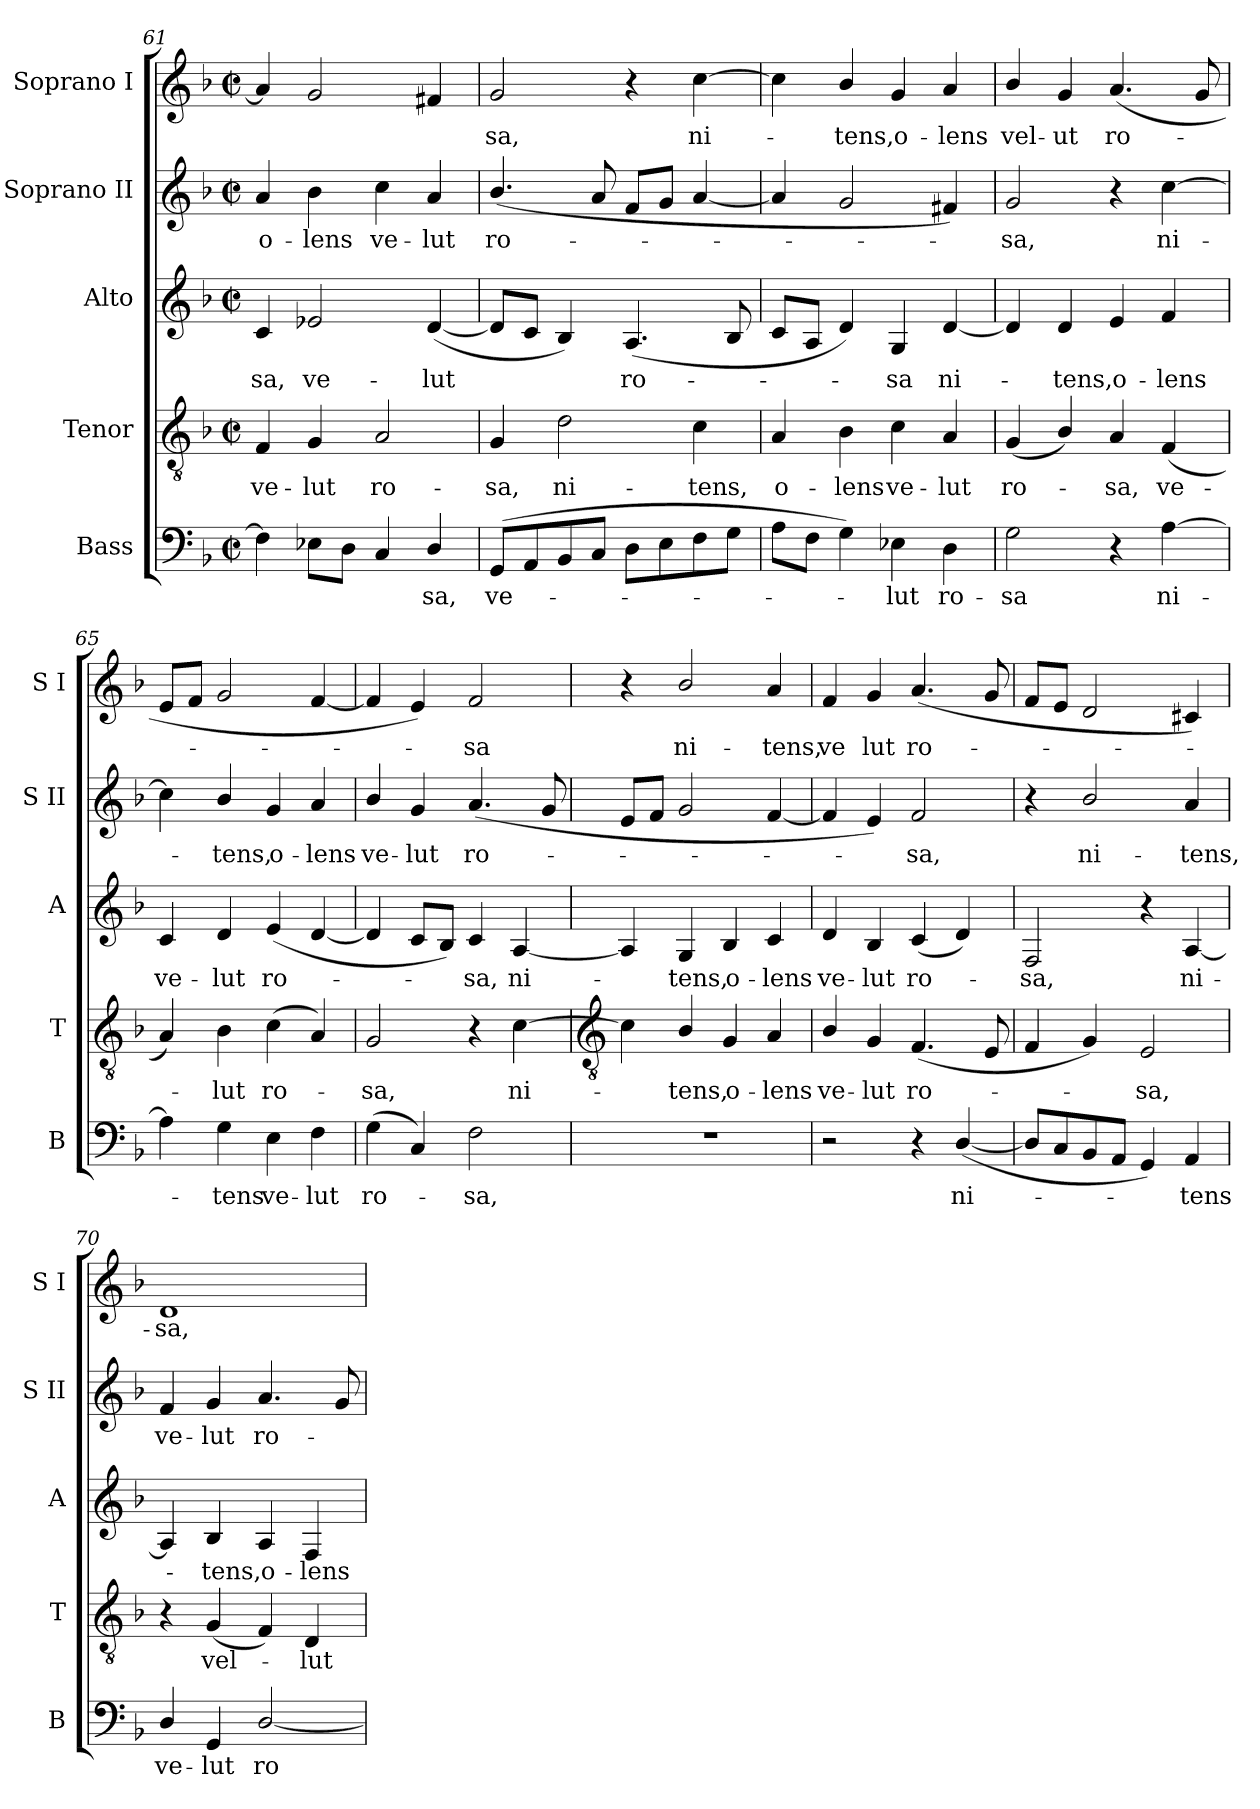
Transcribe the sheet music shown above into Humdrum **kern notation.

**kern	**text	**kern	**text	**kern	**text	**kern	**text	**kern	**text
*part5	*part5	*part4	*part4	*part3	*part3	*part2	*part2	*part1	*part1
*staff5	*staff5	*staff4	*staff4	*staff3	*staff3	*staff2	*staff2	*staff1	*staff1
*I"Bass	*	*I"Tenor	*	*I"Alto	*	*I"Soprano II	*	*I"Soprano I	*
*I'B	*	*I'T	*	*I'A	*	*I'S II	*	*I'S I	*
!!LO:LB:g=z
*clefF4	*	*clefGv2	*	*clefG2	*	*clefG2	*	*clefG2	*
*k[b-]	*	*k[b-]	*	*k[b-]	*	*k[b-]	*	*k[b-]	*
*F:	*	*F:	*	*F:	*	*F:	*	*F:	*
*M2/2	*	*M2/2	*	*M2/2	*	*M2/2	*	*M2/2	*
*met(c|)	*	*met(c|)	*	*met(c|)	*	*met(c|)	*	*met(c|)	*
=61	=61	=61	=61	=61	=61	=61	=61	=61	=61
!	!	!	!LO:LY:b	!	!LO:LY:b	!	!LO:LY:b	!	!
4F]	.	4F	ve-	4c	-sa,	4a	o-	4a]	.
!	!	!	!LO:LY:b	!	!LO:LY:b	!	!LO:LY:b	!	!
8E-XL	.	4G	-lut	2e-X	ve-	4b-	-lens	2g	.
8DJ	.	.	.	.	.	.	.	.	.
!	!	!	!LO:LY:b	!	!	!	!LO:LY:b	!	!
4C	.	2A	ro-	.	.	4cc	ve-	.	.
!	!LO:LY:b	!	!	!	!LO:LY:b	!	!LO:LY:b	!	!
4D/	sa,	.	.	(<[4d	-lut	4a	-lut	4f#X	.
=62	=62	=62	=62	=62	=62	=62	=62	=62	=62
!	!LO:LY:b	!	!LO:LY:b	!	!	!	!LO:LY:b	!	!LO:LY:b
(>8GGL	ve-	4G	-sa,	8dL]	.	(<4.b-/	ro-	2g	sa,
8AA	.	.	.	8cJ	.	.	.	.	.
!	!	!	!LO:LY:b	!	!	!	!	!	!
8BB-	.	2d	ni-	4B-)	.	.	.	.	.
8CJ	.	.	.	.	.	8a	.	.	.
!	!	!	!	!	!LO:LY:b	!	!	!	!
8DL	.	.	.	(<4.A	ro-	8fL	.	4r	.
8E	.	.	.	.	.	8gJ	.	.	.
!	!	!	!LO:LY:b	!	!	!	!	!	!LO:LY:b
8F	.	4c	-tens,	.	.	[4a	.	[4cc	ni-
8GJ	.	.	.	8B-	.	.	.	.	.
=63	=63	=63	=63	=63	=63	=63	=63	=63	=63
!	!	!	!LO:LY:b	!	!	!	!	!	!
8AL	.	4A	o-	8cL	.	4a]	.	4cc]	.
8FJ	.	.	.	8AJ	.	.	.	.	.
!	!	!	!LO:LY:b	!	!	!	!	!	!LO:LY:b
4G)	.	4B-	-lens	4d)	.	2g	.	4b-/	tens,
!	!LO:LY:b	!	!LO:LY:b	!	!LO:LY:b	!	!	!	!LO:LY:b
4E-X	lut	4c	ve-	4G	sa	.	.	4g	o-
!	!LO:LY:b	!	!LO:LY:b	!	!LO:LY:b	!	!	!	!LO:LY:b
4D	ro-	4A	-lut	[4d	ni-	4f#X)	.	4a	-lens
=64	=64	=64	=64	=64	=64	=64	=64	=64	=64
!	!LO:LY:b	!	!LO:LY:b	!	!	!	!LO:LY:b	!	!LO:LY:b
2G	-sa	(<4G	ro-	4d]	.	2g	sa,	4b-/	vel-
!	!	!	!	!	!LO:LY:b	!	!	!	!LO:LY:b
.	.	4B-/)	.	4d	tens,	.	.	4g	-ut
!	!	!	!LO:LY:b	!	!LO:LY:b	!	!	!	!LO:LY:b
4r	.	4A	sa,	4e	o-	4r	.	(<4.a	ro-
!	!LO:LY:b	!	!LO:LY:b	!	!LO:LY:b	!	!LO:LY:b	!	!
[4A	ni-	(<4F	ve-	4f	-lens	[4cc	ni-	.	.
.	.	.	.	.	.	.	.	8g	.
=65	=65	=65	=65	=65	=65	=65	=65	=65	=65
!	!	!	!	!	!LO:LY:b	!	!	!	!
4A]	.	4A)	.	4c	ve-	4cc]	.	8eL	.
.	.	.	.	.	.	.	.	8fJ	.
!	!LO:LY:b	!	!LO:LY:b	!	!LO:LY:b	!	!LO:LY:b	!	!
4G	tens	4B-	lut	4d	-lut	4b-/	tens,	2g	.
!	!LO:LY:b	!	!LO:LY:b	!	!LO:LY:b	!	!LO:LY:b	!	!
4E	ve-	(<4c	ro-	(<4e	ro-	4g	o-	.	.
!	!LO:LY:b	!	!	!	!	!	!LO:LY:b	!	!
4F	-lut	4A)	.	[4d	.	4a	-lens	[4f	.
=66	=66	=66	=66	=66	=66	=66	=66	=66	=66
!	!LO:LY:b	!	!LO:LY:b	!	!	!	!LO:LY:b	!	!
(<4G	ro-	2G	sa,	4d]	.	4b-/	ve-	4f]	.
!	!	!	!	!	!	!	!LO:LY:b	!	!
4C)	.	.	.	8cL	.	4g	-lut	4e)	.
.	.	.	.	8B-J)	.	.	.	.	.
!	!LO:LY:b	!	!	!	!LO:LY:b	!	!LO:LY:b	!	!LO:LY:b
2F	sa,	4r	.	4c	sa,	(<4.a	ro-	2f	sa
!	!	!	!LO:LY:b	!	!LO:LY:b	!	!	!	!
.	.	[4c	ni-	[4A	ni-	.	.	.	.
.	.	.	.	.	.	8g	.	.	.
!!LO:LB:g=z
=67	=67	=67	=67	=67	=67	=67	=67	=67	=67
*	*	*clefGv2	*	*	*	*	*	*	*
1r	.	4c]	.	4A]	.	8eL	.	4r	.
.	.	.	.	.	.	8fJ	.	.	.
!	!	!	!LO:LY:b	!	!LO:LY:b	!	!	!	!LO:LY:b
.	.	4B-/	tens,	4G	tens,	2g	.	2b-/	ni-
!	!	!	!LO:LY:b	!	!LO:LY:b	!	!	!	!
.	.	4G	o-	4B-	o-	.	.	.	.
!	!	!	!LO:LY:b	!	!LO:LY:b	!	!	!	!LO:LY:b
.	.	4A	-lens	4c	-lens	[4f	.	4a	-tens,
=68	=68	=68	=68	=68	=68	=68	=68	=68	=68
!	!	!	!LO:LY:b	!	!LO:LY:b	!	!	!	!LO:LY:b
2r	.	4B-/	ve-	4d	ve-	4f]	.	4f	ve
!	!	!	!LO:LY:b	!	!LO:LY:b	!	!	!	!LO:LY:b
.	.	4G	-lut	4B-	-lut	4e)	.	4g	lut
!	!	!	!LO:LY:b	!	!LO:LY:b	!	!LO:LY:b	!	!LO:LY:b
4r	.	(<4.F	ro-	(<4c	ro-	2f	sa,	(<4.a	ro-
!	!LO:LY:b	!	!	!	!	!	!	!	!
(<[4D/	ni-	.	.	4d)	.	.	.	.	.
.	.	8E	.	.	.	.	.	8g	.
=69	=69	=69	=69	=69	=69	=69	=69	=69	=69
!	!	!	!	!	!LO:LY:b	!	!	!	!
8DL]	.	4F	.	2F	sa,	4r	.	8fL	.
8C	.	.	.	.	.	.	.	8eJ	.
!	!	!	!	!	!	!	!LO:LY:b	!	!
8BB-	.	4G)	.	.	.	2b-/	ni-	2d	.
8AAJ	.	.	.	.	.	.	.	.	.
!	!	!	!LO:LY:b	!	!	!	!	!	!
4GG)	.	2E	sa,	4r	.	.	.	.	.
!	!LO:LY:b	!	!	!	!LO:LY:b	!	!LO:LY:b	!	!
4AA	tens	.	.	[4A	ni-	4a	-tens,	4c#X)	.
=70	=70	=70	=70	=70	=70	=70	=70	=70	=70
!	!LO:LY:b	!	!	!	!	!	!LO:LY:b	!	!LO:LY:b
4D/	ve-	4r	.	4A]	.	4f	ve-	1d	sa,
!	!LO:LY:b	!	!LO:LY:b	!	!LO:LY:b	!	!LO:LY:b	!	!
4GG	-lut	(<4G	vel-	4B-	tens,	4g	-lut	.	.
!	!LO:LY:b	!	!	!	!LO:LY:b	!	!LO:LY:b	!	!
[2D/	ro-	4F)	.	4A	o-	4.a	ro-	.	.
!	!	!	!LO:LY:b	!	!LO:LY:b	!	!	!	!
.	.	4D	-lut	4F	-lens	.	.	.	.
.	.	.	.	.	.	8g	.	.	.
=	=	=	=	=	=	=	=	=	=
*-	*-	*-	*-	*-	*-	*-	*-	*-	*-
